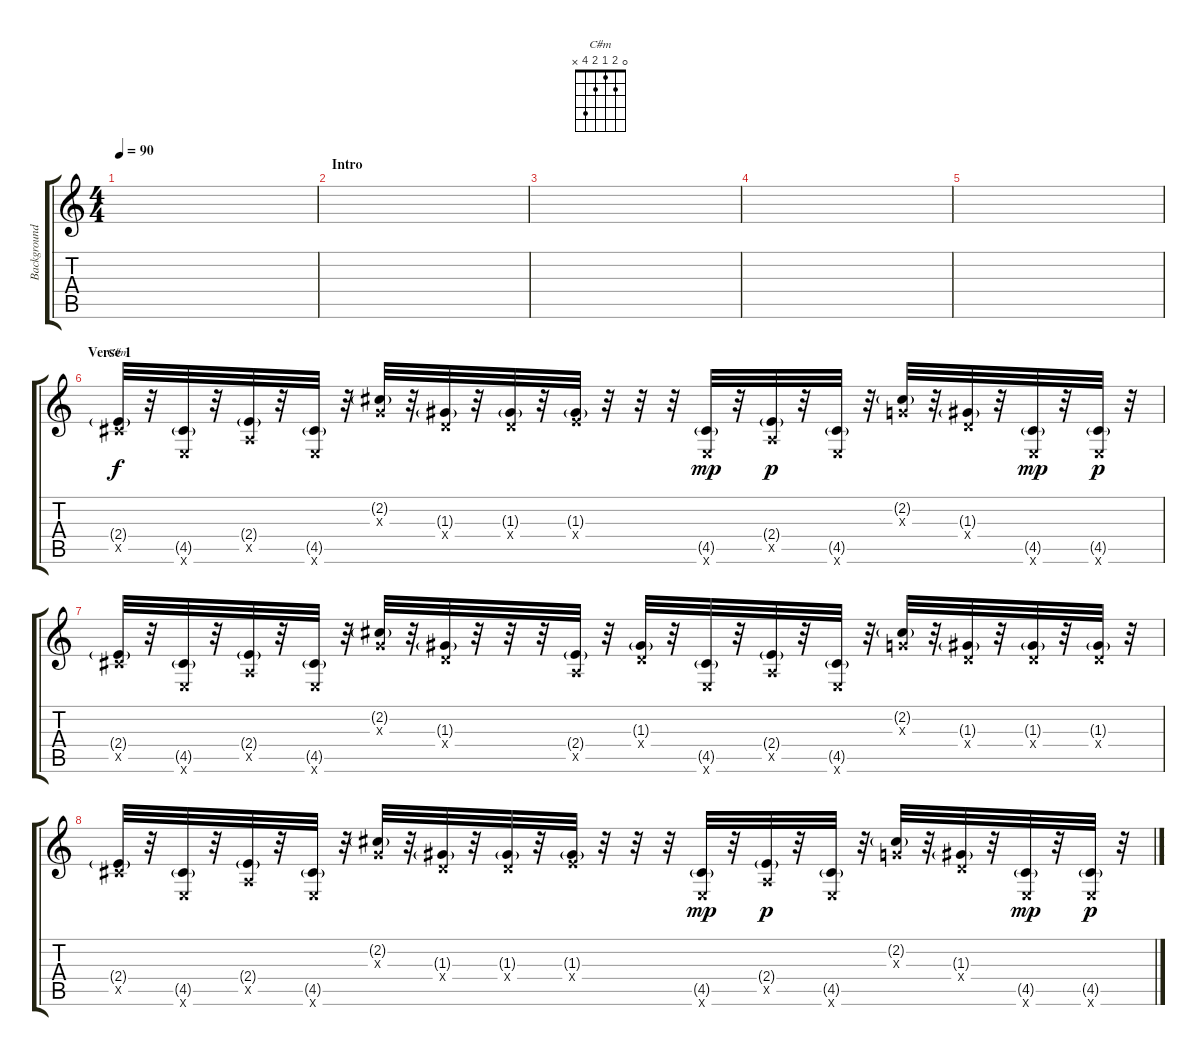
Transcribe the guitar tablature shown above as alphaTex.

\track ("Background Picking" "Background") {instrument guitarharmonics}
\staff {score tabs}
\tuning (E4 B3 G3 D3 A2 E2) {hide}
\chord ("C#m" 0 2 1 2 4 x)
\ts (4 4)
\tempo 90
\clef g2
\ks c
|
\section ("" "Intro")
|
|
|
|
\section ("" "Verse 1")
(2.4{g} 4.5{x}).32{ch "C#m" volume 10} r.32 (4.5{g} 0.6{x}).32 r.32 (2.4{g} 0.5{x}).32 r.32 (4.5{g} 0.6{x}).32 r.32 (2.2{g} 0.3{x}).32 r.32 (1.3{g} 0.4{x}).32 r.32 (1.3{g} 0.4{x}).32 r.32 (1.3{g} 2.4{x}).32 r.32 r.32 r.32 (4.5{g} 0.6{x}).32{dy mp} r.32 (2.4{g} 0.5{x}).32{dy p} r.32 (4.5{g} 0.6{x}).32 r.32 (2.2{g} 0.3{x}).32 r.32 (1.3{g} 0.4{x}).32 r.32 (4.5{g} 0.6{x}).32{dy mp} r.32 (4.5{g} 0.6{x}).32{dy p} r.32 |
(2.4{g} 4.5{x}).32 r.32 (4.5{g} 0.6{x}).32 r.32 (2.4{g} 0.5{x}).32 r.32 (4.5{g} 0.6{x}).32 r.32 (2.2{g} 0.3{x}).32 r.32 (1.3{g} 0.4{x}).32 r.32 r.32 r.32 (2.4{g} 0.5{x}).32 r.32 (1.3{g} 0.4{x}).32 r.32 (4.5{g} 0.6{x}).32 r.32 (2.4{g} 0.5{x}).32 r.32 (4.5{g} 0.6{x}).32 r.32 (2.2{g} 0.3{x}).32 r.32 (1.3{g} 0.4{x}).32 r.32 (1.3{g} 0.4{x}).32 r.32 (1.3{g} 0.4{x}).32 r.32 |
(2.4{g} 4.5{x}).32 r.32 (4.5{g} 0.6{x}).32 r.32 (2.4{g} 0.5{x}).32 r.32 (4.5{g} 0.6{x}).32 r.32 (2.2{g} 0.3{x}).32 r.32 (1.3{g} 0.4{x}).32 r.32 (1.3{g} 0.4{x}).32 r.32 (1.3{g} 2.4{x}).32 r.32 r.32 r.32 (4.5{g} 0.6{x}).32{dy mp} r.32 (2.4{g} 0.5{x}).32{dy p} r.32 (4.5{g} 0.6{x}).32 r.32 (2.2{g} 0.3{x}).32 r.32 (1.3{g} 0.4{x}).32 r.32 (4.5{g} 0.6{x}).32{dy mp} r.32 (4.5{g} 0.6{x}).32{dy p} r.32
